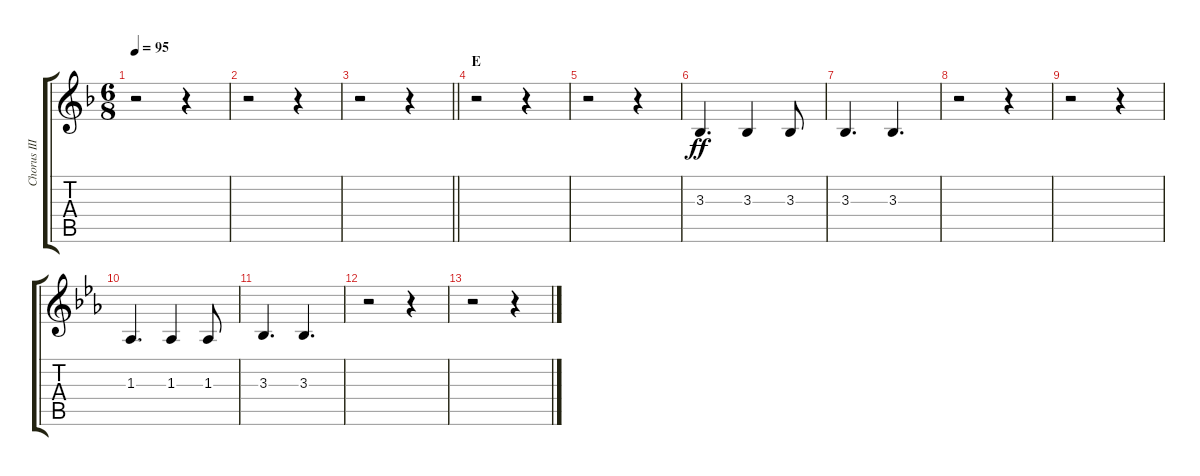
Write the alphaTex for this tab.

\track ("Chorus III" "Chorus III") {instrument voiceoohs}
\staff {score tabs}
\tuning (E4 B3 G3 D3 A2 E2) {hide}
\ts (6 8)
\tempo 95
\clef g2
\ks f
r.2{dy ff} r.4 |
r.2 r.4 |
\barLineRight lightlight
r.2 r.4 |
\section ("" "E")
r.2 r.4 |
r.2 r.4 |
3.3.4{d} 3.3.4 3.3.8 |
3.3.4{d} 3.3.4{d} |
r.2 r.4 |
r.2 r.4 |
\ks eb
1.3.4{d} 1.3.4 1.3.8 |
3.3.4{d} 3.3.4{d} |
r.2 r.4 |
r.2 r.4
